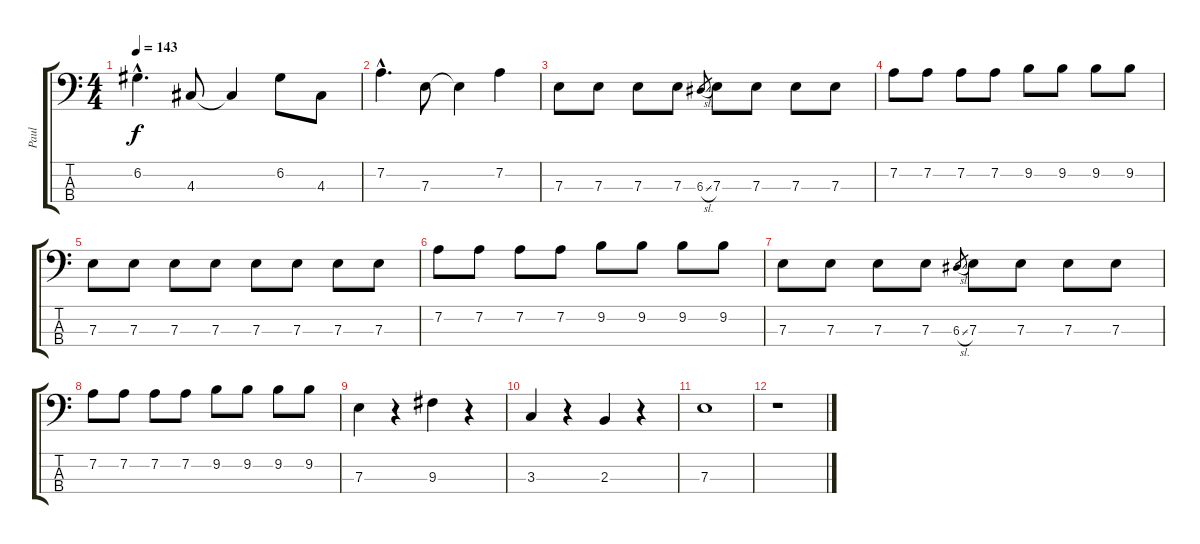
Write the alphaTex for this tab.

\track ("Paul" "Paul") {instrument electricbassfinger}
\staff {score tabs}
\tuning (G2 D2 A1 E1) {hide}
\ts (4 4)
\tempo 143
\clef f4
\ks c
6.2{hac}.4{d dy f} 4.3.8 4.3{t}.4 6.2.8 4.3.8 |
7.2{hac}.4{d} 7.3.8 7.3{t}.4 7.2.4 |
7.3.8 7.3.8 7.3.8 7.3.8 6.3{sl}.8{gr} 7.3.8 7.3.8 7.3.8 7.3.8 |
7.2.8 7.2.8 7.2.8 7.2.8 9.2.8 9.2.8 9.2.8 9.2.8 |
7.3.8 7.3.8 7.3.8 7.3.8 7.3.8 7.3.8 7.3.8 7.3.8 |
7.2.8 7.2.8 7.2.8 7.2.8 9.2.8 9.2.8 9.2.8 9.2.8 |
7.3.8 7.3.8 7.3.8 7.3.8 6.3{sl}.8{gr} 7.3.8 7.3.8 7.3.8 7.3.8 |
7.2.8 7.2.8 7.2.8 7.2.8 9.2.8 9.2.8 9.2.8 9.2.8 |
7.3.4 r.4 9.3.4 r.4 |
3.3.4 r.4 2.3.4 r.4 |
7.3.1 |
r.1
